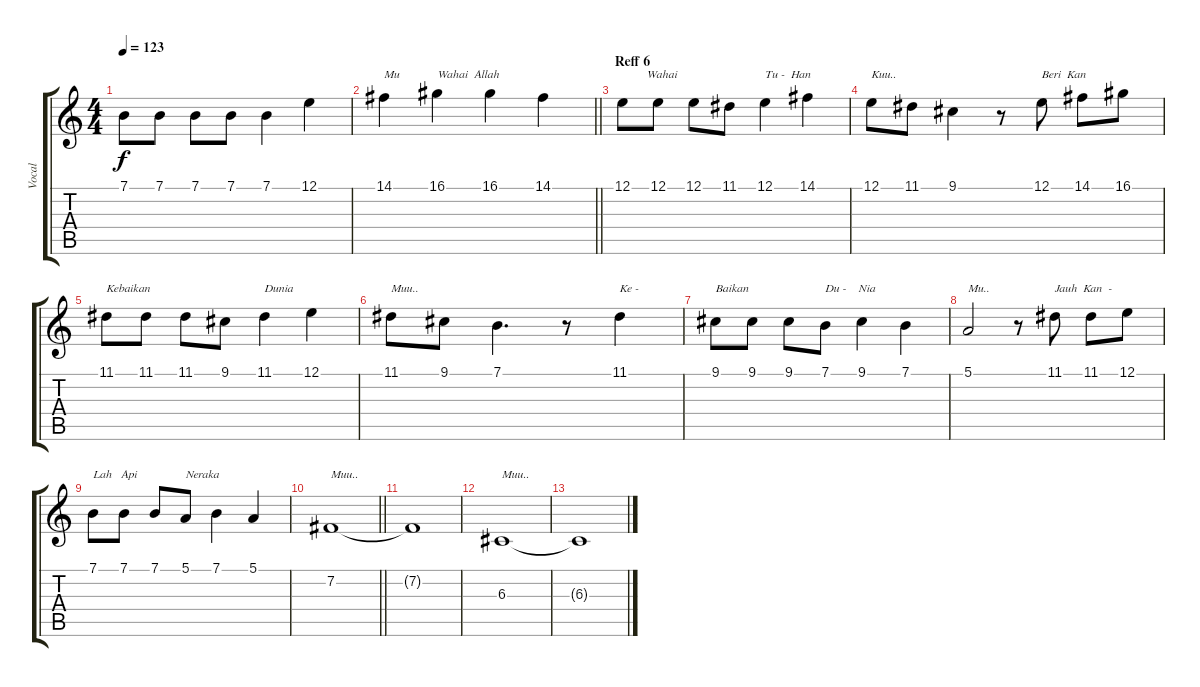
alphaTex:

\track ("Vocal" "Vocal") {instrument lead1square}
\staff {score tabs}
\tuning (E4 B3 G3 D3 A2 E2) {hide}
\ts (4 4)
\tempo 123
\clef g2
\ks c
7.1.8{dy f} 7.1.8 7.1.8 7.1.8 7.1.4 12.1.4 |
\barLineRight lightlight
14.1.4{txt "Mu"} 16.1.4{txt "Wahai  Allah"} 16.1.4 14.1.4 |
\section ("" "Reff 6")
12.1.8{txt "        Wahai"} 12.1.8 12.1.8 11.1.8 12.1.4{txt "Tu -  Han"} 14.1.4 |
12.1.8{txt "Kuu.."} 11.1.8 9.1.4 r.8 12.1.8{txt "Beri  Kan"} 14.1.8 16.1.8 |
11.1.8{txt "Kebaikan"} 11.1.8 11.1.8 9.1.8 11.1.4{txt "Dunia"} 12.1.4 |
11.1.8{txt "Muu.."} 9.1.8 7.1.4{d} r.8 11.1.4{txt "Ke -"} |
9.1.8{txt "Baikan"} 9.1.8 9.1.8 7.1.8{txt "Du -    Nia"} 9.1.4 7.1.4 |
5.1.2{txt "Mu.."} r.8 11.1.8{txt "Jauh  Kan  -"} 11.1.8 12.1.8 |
7.1.8{txt "Lah   Api"} 7.1.8 7.1.8 5.1.8{txt "Neraka"} 7.1.4 5.1.4 |
\barLineRight lightlight
7.2.1{txt "Muu.."} |
7.2{t}.1 |
6.3.1{txt "Muu.."} |
6.3{t}.1
